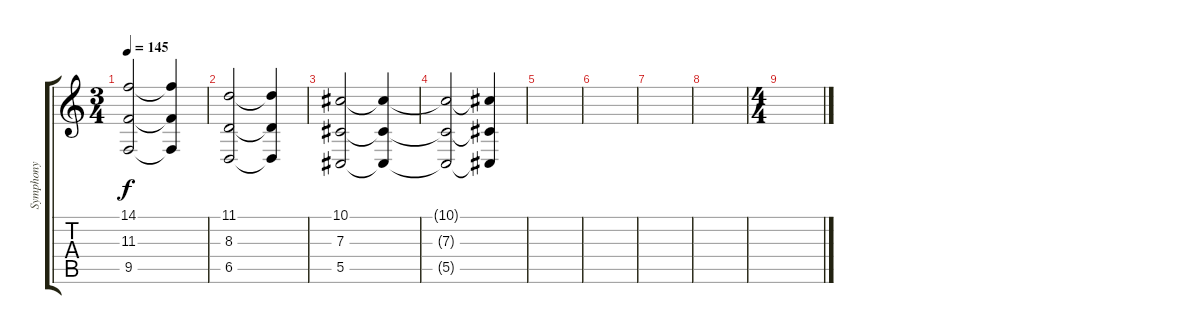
\track ("Symphony" "Symphony") {instrument violin}
\staff {score tabs}
\tuning (Eb4 Bb3 Gb3 Db3 Ab2 Db2) {hide}
\ts (3 4)
\tempo 145
\clef g2
\ks c
(14.1 11.3 9.5).2{dy f} (14.1{t} 11.3{t} 9.5{t}).4 |
(11.1 8.3 6.5).2 (11.1{t} 8.3{t} 6.5{t}).4 |
(10.1 7.3 5.5).2 (10.1{t} 7.3{t} 5.5{t}).4 |
(10.1{t} 7.3{t} 5.5{t}).2 (10.1{t} 7.3{t} 5.5{t}).4 |
|
|
|
|
\ts (4 4)
